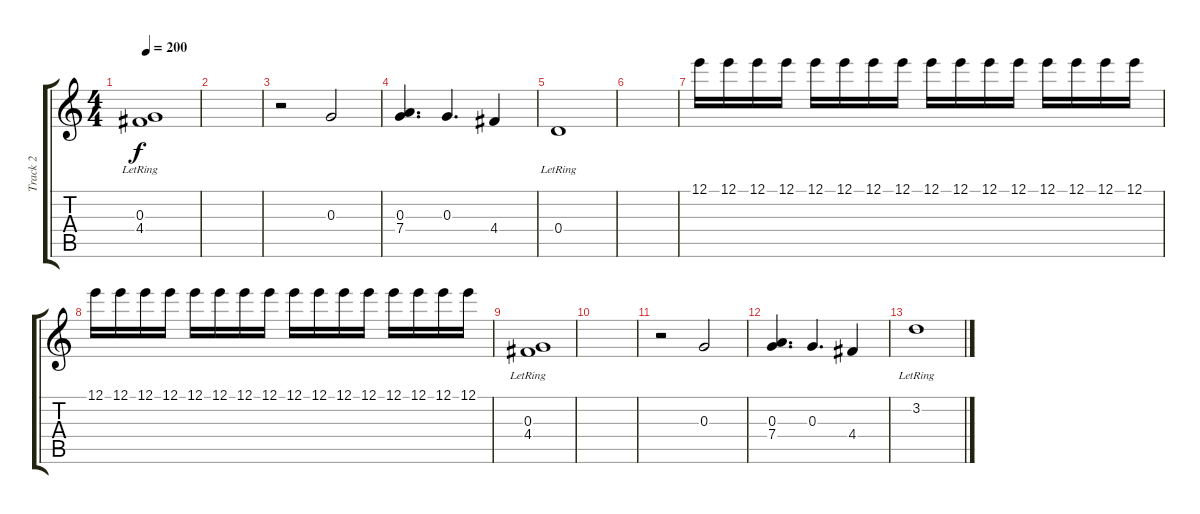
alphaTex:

\track ("Track 2" "Track 2") {instrument electricguitarclean}
\staff {score tabs}
\tuning (E4 B3 G3 D3 A2 E2) {hide}
\ts (4 4)
\tempo 200
\clef g2
\ks c
(0.3{lr} 4.4).1{dy f} |
|
r.2 0.3.2 |
(0.3 7.4).4{d} 0.3.4{d} 4.4.4 |
0.4{lr}.1 |
|
12.1.16 12.1.16 12.1.16 12.1.16 12.1.16 12.1.16 12.1.16 12.1.16 12.1.16 12.1.16 12.1.16 12.1.16 12.1.16 12.1.16 12.1.16 12.1.16 |
12.1.16 12.1.16 12.1.16 12.1.16 12.1.16 12.1.16 12.1.16 12.1.16 12.1.16 12.1.16 12.1.16 12.1.16 12.1.16 12.1.16 12.1.16 12.1.16 |
(0.3{lr} 4.4).1 |
|
r.2 0.3.2 |
(0.3 7.4).4{d} 0.3.4{d} 4.4.4 |
3.2{lr}.1
